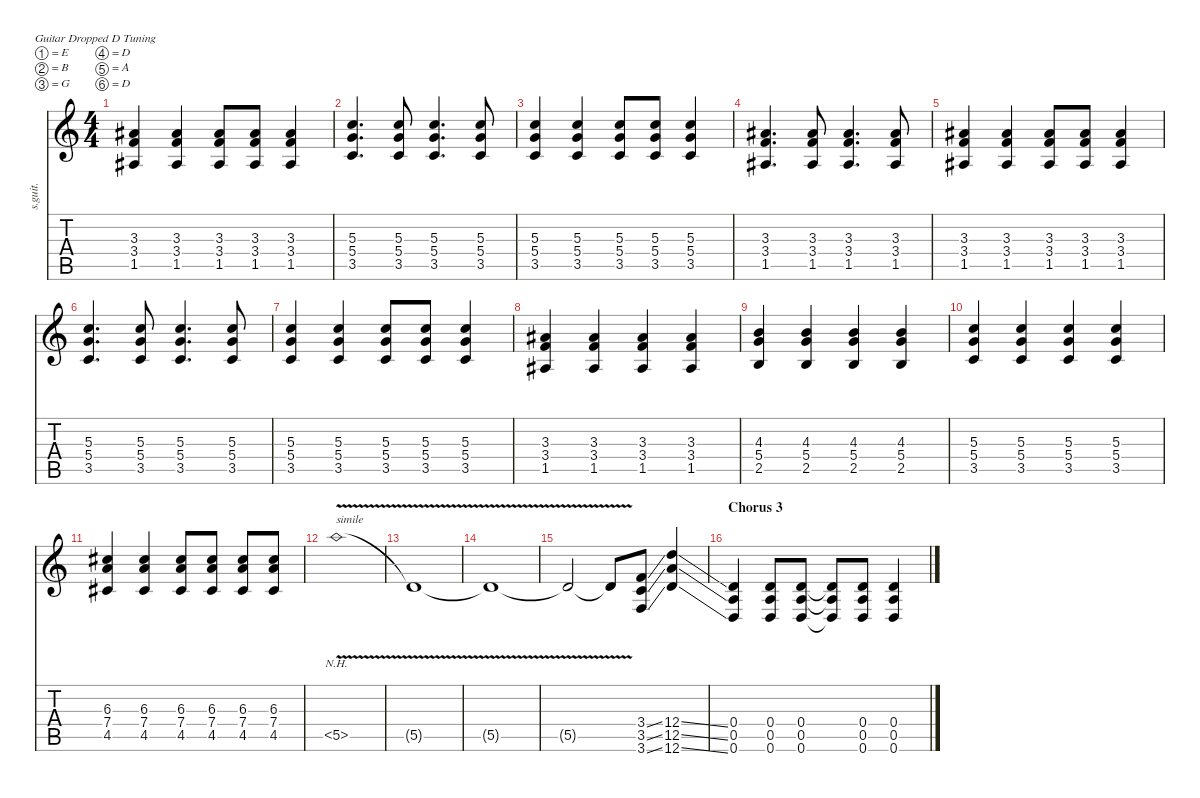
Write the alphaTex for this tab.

\defaultSystemsLayout 4
\hideDynamics
\bracketExtendMode nobrackets
\track ("Rhythm - Zacky Vengeance" "s.guit.") {instrument distortionguitar}
\staff {score tabs}
\tuning (E4 B3 G3 D3 A2 D2)
\ts (4 4)
\tempo (130 hide)
\clef g2
\ks c
(3.3{acc #} 3.4 1.5{acc #}).4{lyrics (0 "") lyrics (1 "") lyrics (2 "") lyrics (3 "") lyrics (4 "") dy f} (3.3{acc #} 3.4 1.5{acc #}).4{lyrics (0 "") lyrics (1 "") lyrics (2 "") lyrics (3 "") lyrics (4 "")} (3.3{acc #} 3.4 1.5{acc #}).8{lyrics (0 "") lyrics (1 "") lyrics (2 "") lyrics (3 "") lyrics (4 "")} (3.3{acc #} 3.4 1.5{acc #}).8{lyrics (0 "") lyrics (1 "") lyrics (2 "") lyrics (3 "") lyrics (4 "")} (3.3{acc #} 3.4 1.5{acc #}).4{lyrics (0 "") lyrics (1 "") lyrics (2 "") lyrics (3 "") lyrics (4 "")} |
(5.3 5.4 3.5).4{d lyrics (0 "") lyrics (1 "") lyrics (2 "") lyrics (3 "") lyrics (4 "")} (5.3 5.4 3.5).8{lyrics (0 "") lyrics (1 "") lyrics (2 "") lyrics (3 "") lyrics (4 "")} (5.3 5.4 3.5).4{d lyrics (0 "") lyrics (1 "") lyrics (2 "") lyrics (3 "") lyrics (4 "")} (5.3 5.4 3.5).8{lyrics (0 "") lyrics (1 "") lyrics (2 "") lyrics (3 "") lyrics (4 "")} |
(5.3 5.4 3.5).4{lyrics (0 "") lyrics (1 "") lyrics (2 "") lyrics (3 "") lyrics (4 "")} (5.3 5.4 3.5).4{lyrics (0 "") lyrics (1 "") lyrics (2 "") lyrics (3 "") lyrics (4 "")} (5.3 5.4 3.5).8{lyrics (0 "") lyrics (1 "") lyrics (2 "") lyrics (3 "") lyrics (4 "")} (5.3 5.4 3.5).8{lyrics (0 "") lyrics (1 "") lyrics (2 "") lyrics (3 "") lyrics (4 "")} (5.3 5.4 3.5).4{lyrics (0 "") lyrics (1 "") lyrics (2 "") lyrics (3 "") lyrics (4 "")} |
(3.3{acc #} 3.4 1.5{acc #}).4{d lyrics (0 "") lyrics (1 "") lyrics (2 "") lyrics (3 "") lyrics (4 "")} (3.3{acc #} 3.4 1.5{acc #}).8{lyrics (0 "") lyrics (1 "") lyrics (2 "") lyrics (3 "") lyrics (4 "")} (3.3{acc #} 3.4 1.5{acc #}).4{d lyrics (0 "") lyrics (1 "") lyrics (2 "") lyrics (3 "") lyrics (4 "")} (3.3{acc #} 3.4 1.5{acc #}).8{lyrics (0 "") lyrics (1 "") lyrics (2 "") lyrics (3 "") lyrics (4 "")} |
(3.3{acc #} 3.4 1.5{acc #}).4{lyrics (0 "") lyrics (1 "") lyrics (2 "") lyrics (3 "") lyrics (4 "")} (3.3{acc #} 3.4 1.5{acc #}).4{lyrics (0 "") lyrics (1 "") lyrics (2 "") lyrics (3 "") lyrics (4 "")} (3.3{acc #} 3.4 1.5{acc #}).8{lyrics (0 "") lyrics (1 "") lyrics (2 "") lyrics (3 "") lyrics (4 "")} (3.3{acc #} 3.4 1.5{acc #}).8{lyrics (0 "") lyrics (1 "") lyrics (2 "") lyrics (3 "") lyrics (4 "")} (3.3{acc #} 3.4 1.5{acc #}).4{lyrics (0 "") lyrics (1 "") lyrics (2 "") lyrics (3 "") lyrics (4 "")} |
(5.3 5.4 3.5).4{d lyrics (0 "") lyrics (1 "") lyrics (2 "") lyrics (3 "") lyrics (4 "")} (5.3 5.4 3.5).8{lyrics (0 "") lyrics (1 "") lyrics (2 "") lyrics (3 "") lyrics (4 "")} (5.3 5.4 3.5).4{d lyrics (0 "") lyrics (1 "") lyrics (2 "") lyrics (3 "") lyrics (4 "")} (5.3 5.4 3.5).8{lyrics (0 "") lyrics (1 "") lyrics (2 "") lyrics (3 "") lyrics (4 "")} |
(5.3 5.4 3.5).4{lyrics (0 "") lyrics (1 "") lyrics (2 "") lyrics (3 "") lyrics (4 "")} (5.3 5.4 3.5).4{lyrics (0 "") lyrics (1 "") lyrics (2 "") lyrics (3 "") lyrics (4 "")} (5.3 5.4 3.5).8{lyrics (0 "") lyrics (1 "") lyrics (2 "") lyrics (3 "") lyrics (4 "")} (5.3 5.4 3.5).8{lyrics (0 "") lyrics (1 "") lyrics (2 "") lyrics (3 "") lyrics (4 "")} (5.3 5.4 3.5).4{lyrics (0 "") lyrics (1 "") lyrics (2 "") lyrics (3 "") lyrics (4 "")} |
(3.3{acc #} 3.4 1.5{acc #}).4{lyrics (0 "") lyrics (1 "") lyrics (2 "") lyrics (3 "") lyrics (4 "")} (3.3{acc #} 3.4 1.5{acc #}).4{lyrics (0 "") lyrics (1 "") lyrics (2 "") lyrics (3 "") lyrics (4 "")} (3.3{acc #} 3.4 1.5{acc #}).4{lyrics (0 "") lyrics (1 "") lyrics (2 "") lyrics (3 "") lyrics (4 "")} (3.3{acc #} 3.4 1.5{acc #}).4{lyrics (0 "") lyrics (1 "") lyrics (2 "") lyrics (3 "") lyrics (4 "")} |
(4.3 5.4 2.5).4{lyrics (0 "") lyrics (1 "") lyrics (2 "") lyrics (3 "") lyrics (4 "")} (4.3 5.4 2.5).4{lyrics (0 "") lyrics (1 "") lyrics (2 "") lyrics (3 "") lyrics (4 "")} (4.3 5.4 2.5).4{lyrics (0 "") lyrics (1 "") lyrics (2 "") lyrics (3 "") lyrics (4 "")} (4.3 5.4 2.5).4{lyrics (0 "") lyrics (1 "") lyrics (2 "") lyrics (3 "") lyrics (4 "")} |
(5.3 5.4 3.5).4{lyrics (0 "") lyrics (1 "") lyrics (2 "") lyrics (3 "") lyrics (4 "")} (5.3 5.4 3.5).4{lyrics (0 "") lyrics (1 "") lyrics (2 "") lyrics (3 "") lyrics (4 "")} (5.3 5.4 3.5).4{lyrics (0 "") lyrics (1 "") lyrics (2 "") lyrics (3 "") lyrics (4 "")} (5.3 5.4 3.5).4{lyrics (0 "") lyrics (1 "") lyrics (2 "") lyrics (3 "") lyrics (4 "")} |
(6.3{acc #} 7.4 4.5{acc #}).4{lyrics (0 "") lyrics (1 "") lyrics (2 "") lyrics (3 "") lyrics (4 "")} (6.3{acc #} 7.4 4.5{acc #}).4{lyrics (0 "") lyrics (1 "") lyrics (2 "") lyrics (3 "") lyrics (4 "")} (6.3{acc #} 7.4 4.5{acc #}).8{lyrics (0 "") lyrics (1 "") lyrics (2 "") lyrics (3 "") lyrics (4 "")} (6.3{acc #} 7.4 4.5{acc #}).8{lyrics (0 "") lyrics (1 "") lyrics (2 "") lyrics (3 "") lyrics (4 "")} (6.3{acc #} 7.4 4.5{acc #}).8{lyrics (0 "") lyrics (1 "") lyrics (2 "") lyrics (3 "") lyrics (4 "")} (6.3{acc #} 7.4 4.5{acc #}).8{lyrics (0 "") lyrics (1 "") lyrics (2 "") lyrics (3 "") lyrics (4 "")} |
5.5{nh v}.1{txt "simile" lyrics (0 "") lyrics (1 "") lyrics (2 "") lyrics (3 "") lyrics (4 "")} |
5.5{v t}.1{lyrics (0 "") lyrics (1 "") lyrics (2 "") lyrics (3 "") lyrics (4 "")} |
5.5{v t}.1{lyrics (0 "") lyrics (1 "") lyrics (2 "") lyrics (3 "") lyrics (4 "")} |
5.5{v t}.2{lyrics (0 "") lyrics (1 "") lyrics (2 "") lyrics (3 "") lyrics (4 "")} 5.5{v t}.8{lyrics (0 "") lyrics (1 "") lyrics (2 "") lyrics (3 "") lyrics (4 "")} (3.4{ss} 3.5{ss} 3.6{ss}).8{lyrics (0 "") lyrics (1 "") lyrics (2 "") lyrics (3 "") lyrics (4 "")} (12.4{ss} 12.5{ss} 12.6{ss}).4{lyrics (0 "") lyrics (1 "") lyrics (2 "") lyrics (3 "") lyrics (4 "")} |
\section ("" "Chorus 3")
(0.4 0.5 0.6).4{lyrics (0 "") lyrics (1 "") lyrics (2 "") lyrics (3 "") lyrics (4 "")} (0.4 0.5 0.6).8{lyrics (0 "") lyrics (1 "") lyrics (2 "") lyrics (3 "") lyrics (4 "")} (0.4 0.5 0.6).8{lyrics (0 "") lyrics (1 "") lyrics (2 "") lyrics (3 "") lyrics (4 "")} (0.4{t} 0.5{t} 0.6{t}).8{lyrics (0 "") lyrics (1 "") lyrics (2 "") lyrics (3 "") lyrics (4 "")} (0.4 0.5 0.6).8{lyrics (0 "") lyrics (1 "") lyrics (2 "") lyrics (3 "") lyrics (4 "")} (0.4 0.5 0.6).4{lyrics (0 "") lyrics (1 "") lyrics (2 "") lyrics (3 "") lyrics (4 "")}
